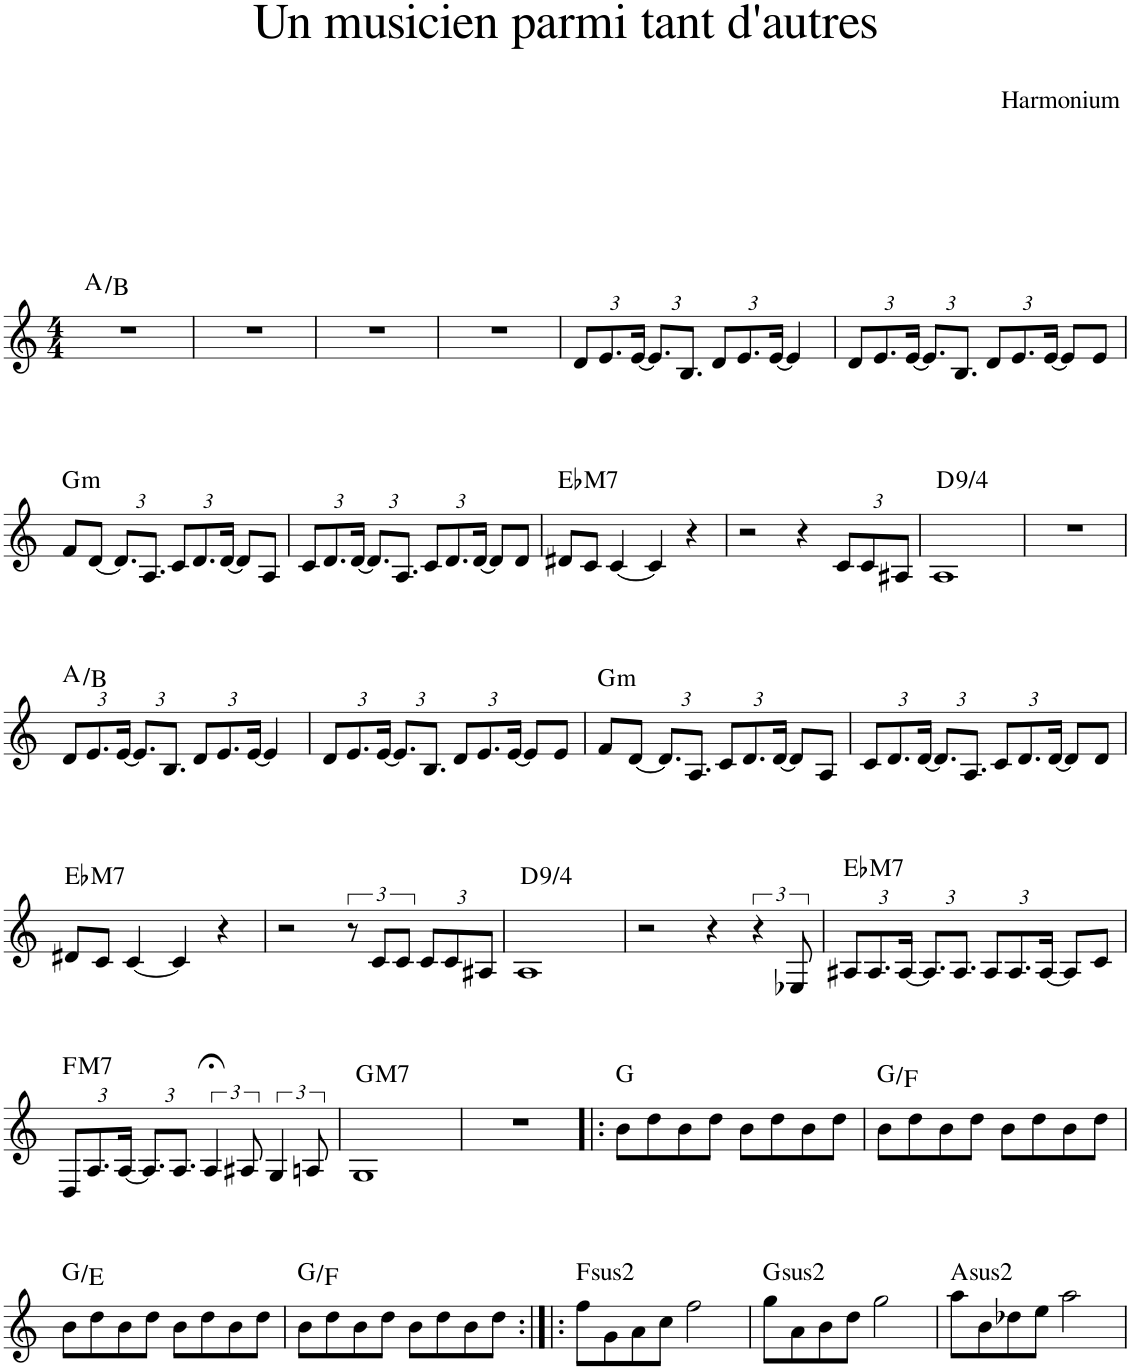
**kern	**harte
*part1	*part1
*staff1	*
*I"Piano	*
*I'Pno.	*
*clefG2	*
*k[]	*
*M4/4	*
=1	=1
1r	A:maj/2
=2	=2
1r	.
=3	=3
1r	.
=4	=4
1r	.
=5	=5
*Xbrackettup	*
12d/L	.
12.e/	.
[24e/Jk	.
12.e/L]	.
12.B/J	.
12d/L	.
12.e/	.
[24e/Jk	.
4e/]	.
=6	=6
12d/L	.
12.e/	.
[24e/Jk	.
12.e/L]	.
12.B/J	.
12d/L	.
12.e/	.
[24e/Jk	.
8e/L]	.
8e/J	.
!!LO:LB:g=z
=7	=7
!	!LO:H:kt=m
8f/L	G:min
[8d/J	.
12.d/L]	.
12.A/J	.
12c/L	.
12.d/	.
[24d/Jk	.
8d/L]	.
8A/J	.
=8	=8
12c/L	.
12.d/	.
[24d/Jk	.
12.d/L]	.
12.A/J	.
12c/L	.
12.d/	.
[24d/Jk	.
8d/L]	.
8d/J	.
=9	=9
!	!LO:H:kt=M7
8d#X/L	Eb:maj7
8c/J	.
[4c/	.
4c/]	.
4r	.
=10	=10
2r	.
4r	.
12c/L	.
12c/	.
12A#X/J	.
=11	=11
!	!LO:H:kt=9/4
1A	D:maj
=12	=12
1r	.
!!LO:LB:g=z
=13	=13
12d/L	A:maj/2
12.e/	.
[24e/Jk	.
12.e/L]	.
12.B/J	.
12d/L	.
12.e/	.
[24e/Jk	.
4e/]	.
=14	=14
12d/L	.
12.e/	.
[24e/Jk	.
12.e/L]	.
12.B/J	.
12d/L	.
12.e/	.
[24e/Jk	.
8e/L]	.
8e/J	.
=15	=15
!	!LO:H:kt=m
8f/L	G:min
[8d/J	.
12.d/L]	.
12.A/J	.
12c/L	.
12.d/	.
[24d/Jk	.
8d/L]	.
8A/J	.
=16	=16
12c/L	.
12.d/	.
[24d/Jk	.
12.d/L]	.
12.A/J	.
12c/L	.
12.d/	.
[24d/Jk	.
8d/L]	.
8d/J	.
!!LO:LB:g=z
=17	=17
!	!LO:H:kt=M7
8d#X/L	Eb:maj7
8c/J	.
[4c/	.
4c/]	.
4r	.
=18	=18
2r	.
*brackettup	*
12r	.
12c/L	.
12c/J	.
*Xbrackettup	*
12c/L	.
12c/	.
12A#X/J	.
=19	=19
!	!LO:H:kt=9/4
1A	D:maj
=20	=20
2r	.
4r	.
*brackettup	*
6r	.
12E-X/	.
=21	=21
*Xbrackettup	*
!	!LO:H:kt=M7
12A#X/L	Eb:maj7
12.A#/	.
[24A#/Jk	.
12.A#/L]	.
12.A#/J	.
12A#/L	.
12.A#/	.
[24A#/Jk	.
8A#/L]	.
8c/J	.
!!LO:LB:g=z
=22	=22
!	!LO:H:kt=M7
12D/L	F:maj7
12.A/	.
[24A/Jk	.
12.A/L]	.
12.A/J	.
*brackettup	*
6A;</	.
12A#X/	.
6G/	.
12An/	.
=23	=23
!	!LO:H:kt=M7
1G	G:maj7
=24	=24
1r	.
=25!|:	=25!|:
8b\L	G:maj
8dd\	.
8b\	.
8dd\J	.
8b\L	.
8dd\	.
8b\	.
8dd\J	.
=26	=26
8b\L	G:maj/b7
8dd\	.
8b\	.
8dd\J	.
8b\L	.
8dd\	.
8b\	.
8dd\J	.
!!LO:LB:g=z
=27	=27
8b\L	G:maj/6
8dd\	.
8b\	.
8dd\J	.
8b\L	.
8dd\	.
8b\	.
8dd\J	.
=28	=28
8b\L	G:maj/b7
8dd\	.
8b\	.
8dd\J	.
8b\L	.
8dd\	.
8b\	.
8dd\J	.
=29:|!|:	=29:|!|:
!	!LO:H:kt=2
8ff\L	F:(1,2,5)
8g\	.
8a\	.
8cc\J	.
2ff\	.
=30	=30
!	!LO:H:kt=2
8gg\L	G:(1,2,5)
8a\	.
8b\	.
8dd\J	.
2gg\	.
=31	=31
!	!LO:H:kt=2
8aa\L	A:(1,2,5)
8b\	.
8dd-X\	.
8ee\J	.
2aa\	.
=	=
*-	*-
